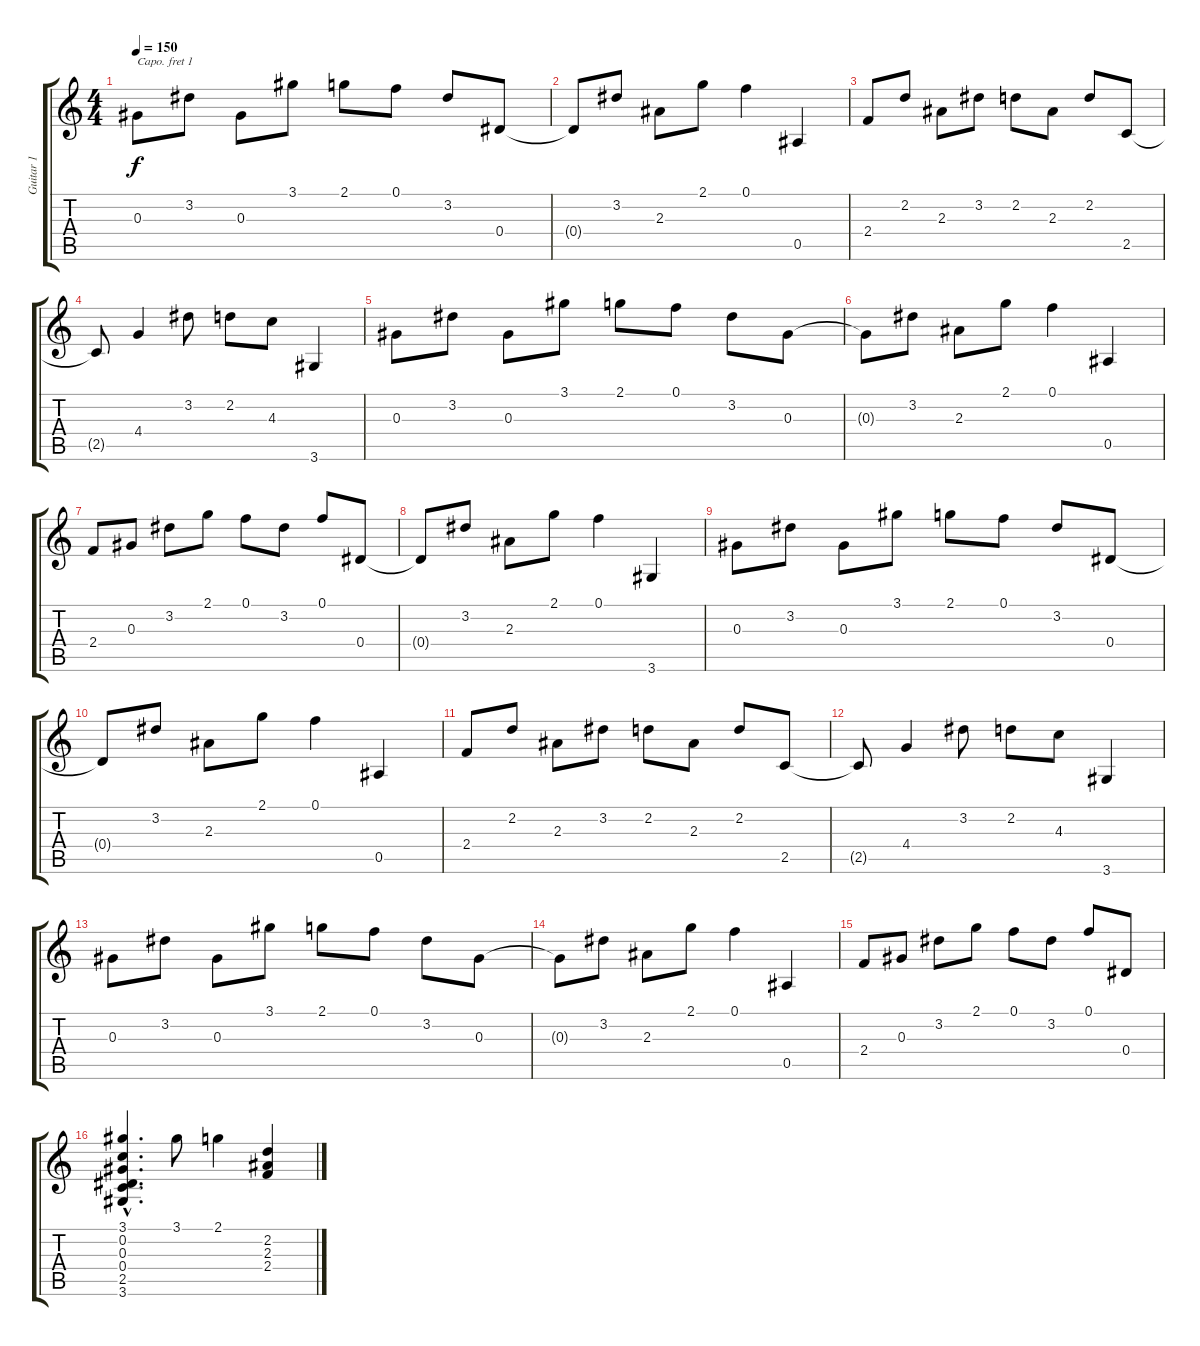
\track ("Guitar 1" "Guitar 1") {instrument electricguitarclean}
\staff {score tabs}
\capo 1
\tuning (E4 B3 G3 D3 A2 E2) {hide}
\ts (4 4)
\tempo 150
\clef g2
\ks c
0.3.8{dy f} 3.2.8 0.3.8 3.1.8 2.1.8 0.1.8 3.2.8 0.4.8 |
0.4{t}.8 3.2.8 2.3.8 2.1.8 0.1.4 0.5.4 |
2.4.8 2.2.8 2.3.8 3.2.8 2.2.8 2.3.8 2.2.8 2.5.8 |
2.5{t}.8 4.4.4 3.2.8 2.2.8 4.3.8 3.6.4 |
0.3.8 3.2.8 0.3.8 3.1.8 2.1.8 0.1.8 3.2.8 0.3.8 |
0.3{t}.8 3.2.8 2.3.8 2.1.8 0.1.4 0.5.4 |
2.4.8 0.3.8 3.2.8 2.1.8 0.1.8 3.2.8 0.1.8 0.4.8 |
0.4{t}.8 3.2.8 2.3.8 2.1.8 0.1.4 3.6.4 |
0.3.8 3.2.8 0.3.8 3.1.8 2.1.8 0.1.8 3.2.8 0.4.8 |
0.4{t}.8 3.2.8 2.3.8 2.1.8 0.1.4 0.5.4 |
2.4.8 2.2.8 2.3.8 3.2.8 2.2.8 2.3.8 2.2.8 2.5.8 |
2.5{t}.8 4.4.4 3.2.8 2.2.8 4.3.8 3.6.4 |
0.3.8 3.2.8 0.3.8 3.1.8 2.1.8 0.1.8 3.2.8 0.3.8 |
0.3{t}.8 3.2.8 2.3.8 2.1.8 0.1.4 0.5.4 |
2.4.8 0.3.8 3.2.8 2.1.8 0.1.8 3.2.8 0.1.8 0.4.8 |
(3.1{hac} 0.2{hac} 0.3{hac} 0.4{hac} 2.5{hac} 3.6{hac}).4{d} 3.1.8 2.1.4 (2.2 2.3 2.4).4
